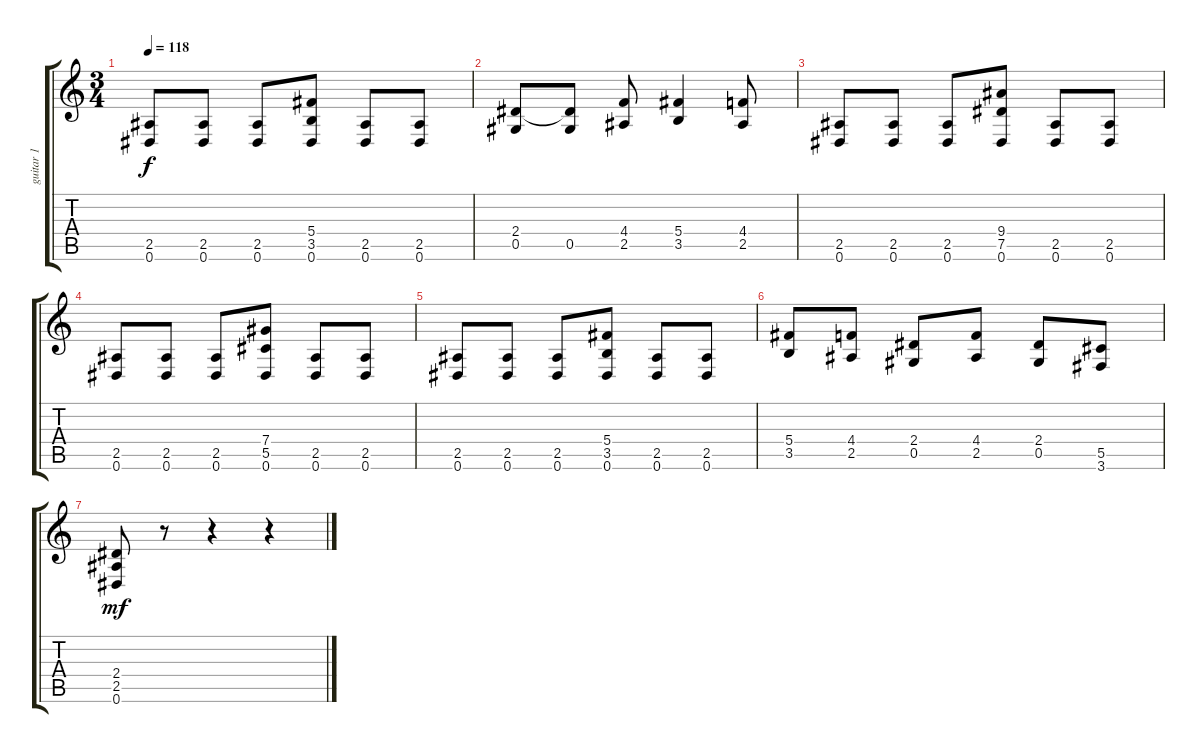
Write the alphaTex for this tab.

\track ("guitar 1" "guitar 1") {instrument distortionguitar}
\staff {score tabs}
\tuning (Eb4 Bb3 Gb3 Db3 Ab2 Eb2) {hide}
\ts (3 4)
\tempo 118
\clef g2
\ks c
(2.5 0.6).8{dy f} (2.5 0.6).8 (2.5 0.6).8 (5.4 3.5 0.6).8 (2.5 0.6).8 (2.5 0.6).8 |
(2.4 0.5).8 (2.4{t} 0.5).8 (4.4 2.5).8 (5.4 3.5).4 (4.4 2.5).8 |
(2.5 0.6).8 (2.5 0.6).8 (2.5 0.6).8 (9.4 7.5 0.6).8 (2.5 0.6).8 (2.5 0.6).8 |
(2.5 0.6).8 (2.5 0.6).8 (2.5 0.6).8 (7.4 5.5 0.6).8 (2.5 0.6).8 (2.5 0.6).8 |
(2.5 0.6).8 (2.5 0.6).8 (2.5 0.6).8 (5.4 3.5 0.6).8 (2.5 0.6).8 (2.5 0.6).8 |
(5.4 3.5).8 (4.4 2.5).8 (2.4 0.5).8 (4.4 2.5).8 (2.4 0.5).8 (5.5 3.6).8 |
(2.4 2.5 0.6).8{dy mf} r.8 r.4 r.4
